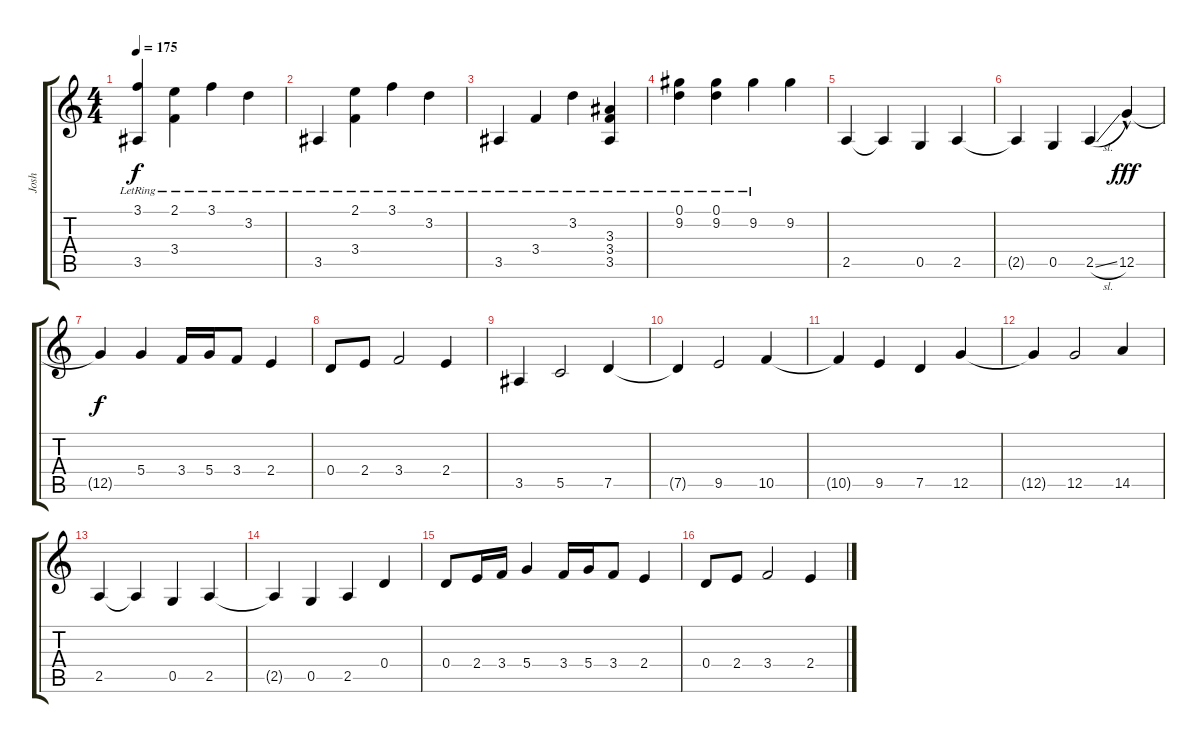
\track ("Josh" "Josh") {instrument overdrivenguitar}
\staff {score tabs}
\tuning (D4 B3 G3 D3 G2 D2) {hide}
\ts (4 4)
\tempo 175
\clef g2
\ks c
(3.1 3.5{lr}).4{dy f} (2.1 3.4{lr}).4 3.1{lr}.4 3.2{lr}.4 |
3.5{lr}.4 (2.1 3.4{lr}).4 3.1{lr}.4 3.2{lr}.4 |
3.5{lr}.4 3.4{lr}.4 3.2{lr}.4 (3.3{lr} 3.4 3.5).4 |
(0.1{lr} 9.2).4 (0.1 9.2{lr}).4 9.2{lr}.4 9.2.4 |
2.5.4 2.5{t}.4 0.5.4 2.5.4 |
2.5{t}.4 0.5.4 2.5{sl}.4 12.5{hac}.4{dy fff} |
12.5{t}.4{dy f} 5.4.4 3.4.16 5.4.16 3.4.8 2.4.4 |
0.4.8 2.4.8 3.4.2 2.4.4 |
3.5.4 5.5.2 7.5.4 |
7.5{t}.4 9.5.2 10.5.4 |
10.5{t}.4 9.5.4 7.5.4 12.5.4 |
12.5{t}.4 12.5.2 14.5.4 |
2.5.4 2.5{t}.4 0.5.4 2.5.4 |
2.5{t}.4 0.5.4 2.5.4 0.4.4 |
0.4.8 2.4.16 3.4.16 5.4.4 3.4.16 5.4.16 3.4.8 2.4.4 |
0.4.8 2.4.8 3.4.2 2.4.4
